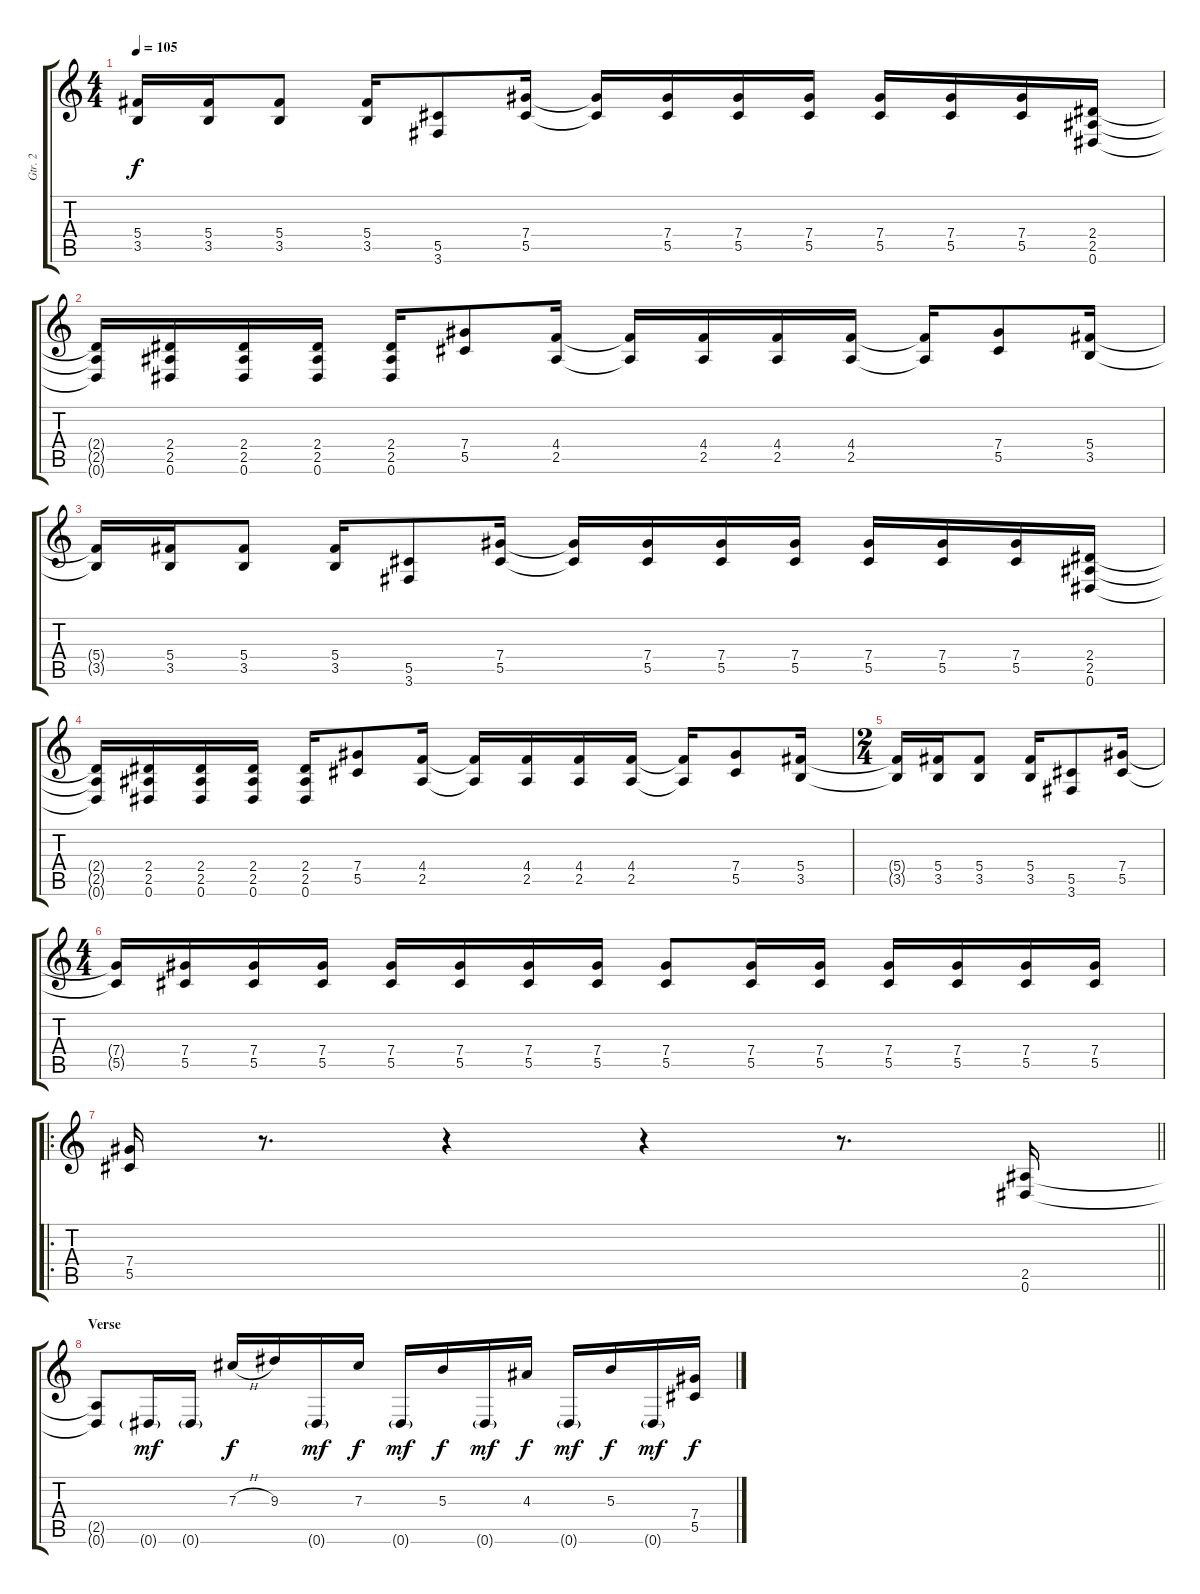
\track ("Gtr. 2" "Gtr. 2") {instrument overdrivenguitar}
\staff {score tabs}
\tuning (Eb4 Bb3 Gb3 Db3 Ab2 Eb2) {hide}
\ts (4 4)
\tempo 105
\clef g2
\ks c
(5.4{t} 3.5{t}).16{dy f} (5.4 3.5).16 (5.4 3.5).8 (5.4 3.5).16 (5.5 3.6).8 (7.4 5.5).16 (7.4{t} 5.5{t}).16 (7.4 5.5).16 (7.4 5.5).16 (7.4 5.5).16 (7.4 5.5).16 (7.4 5.5).16 (7.4 5.5).16 (2.4 2.5 0.6).16 |
(2.4{t} 2.5{t} 0.6{t}).16 (2.4 2.5 0.6).16 (2.4 2.5 0.6).16 (2.4 2.5 0.6).16 (2.4 2.5 0.6).16 (7.4 5.5).8 (4.4 2.5).16 (4.4{t} 2.5{t}).16 (4.4 2.5).16 (4.4 2.5).16 (4.4 2.5).16 (4.4{t} 2.5{t}).16 (7.4 5.5).8 (5.4 3.5).16 |
(5.4{t} 3.5{t}).16 (5.4 3.5).16 (5.4 3.5).8 (5.4 3.5).16 (5.5 3.6).8 (7.4 5.5).16 (7.4{t} 5.5{t}).16 (7.4 5.5).16 (7.4 5.5).16 (7.4 5.5).16 (7.4 5.5).16 (7.4 5.5).16 (7.4 5.5).16 (2.4 2.5 0.6).16 |
(2.4{t} 2.5{t} 0.6{t}).16 (2.4 2.5 0.6).16 (2.4 2.5 0.6).16 (2.4 2.5 0.6).16 (2.4 2.5 0.6).16 (7.4 5.5).8 (4.4 2.5).16 (4.4{t} 2.5{t}).16 (4.4 2.5).16 (4.4 2.5).16 (4.4 2.5).16 (4.4{t} 2.5{t}).16 (7.4 5.5).8 (5.4 3.5).16 |
\ts (2 4)
(5.4{t} 3.5{t}).16 (5.4 3.5).16 (5.4 3.5).8 (5.4 3.5).16 (5.5 3.6).8 (7.4 5.5).16 |
\ts (4 4)
(7.4{t} 5.5{t}).16 (7.4 5.5).16 (7.4 5.5).16 (7.4 5.5).16 (7.4 5.5).16 (7.4 5.5).16 (7.4 5.5).16 (7.4 5.5).16 (7.4 5.5).8 (7.4 5.5).16 (7.4 5.5).16 (7.4 5.5).16 (7.4 5.5).16 (7.4 5.5).16 (7.4 5.5).16 |
\ro
\barLineRight lightlight
(7.4 5.5).16 r.8{d} r.4 r.4 r.8{d} (2.5 0.6).16 |
\section ("" "Verse")
(2.5{t} 0.6{t}).8 0.6{g}.16{dy mf} 0.6{g}.16 7.3{h}.16{dy f} 9.3.16 0.6{g}.16{dy mf} 7.3.16{dy f} 0.6{g}.16{dy mf} 5.3.16{dy f} 0.6{g}.16{dy mf} 4.3.16{dy f} 0.6{g}.16{dy mf} 5.3.16{dy f} 0.6{g}.16{dy mf} (7.4 5.5).16{dy f}
